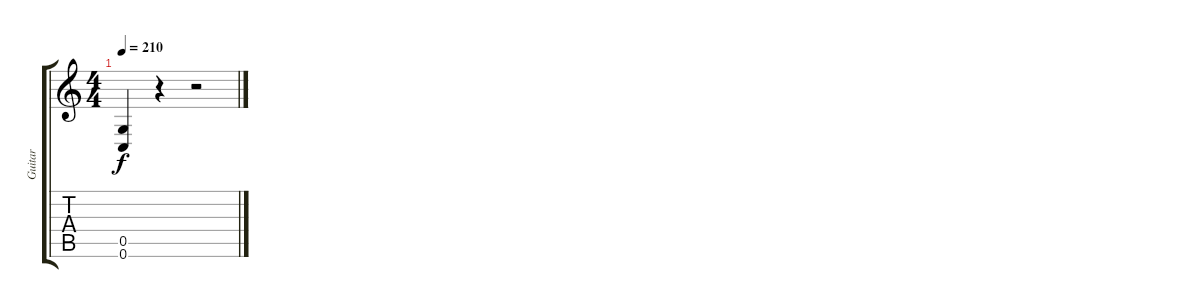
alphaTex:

\track ("Guitar" "Guitar") {instrument distortionguitar}
\staff {score tabs}
\tuning (D4 A3 F3 C3 G2 C2) {hide}
\ts (4 4)
\tempo 210
\clef g2
\ks c
(0.5 0.6).4{dy f} r.4 r.2
